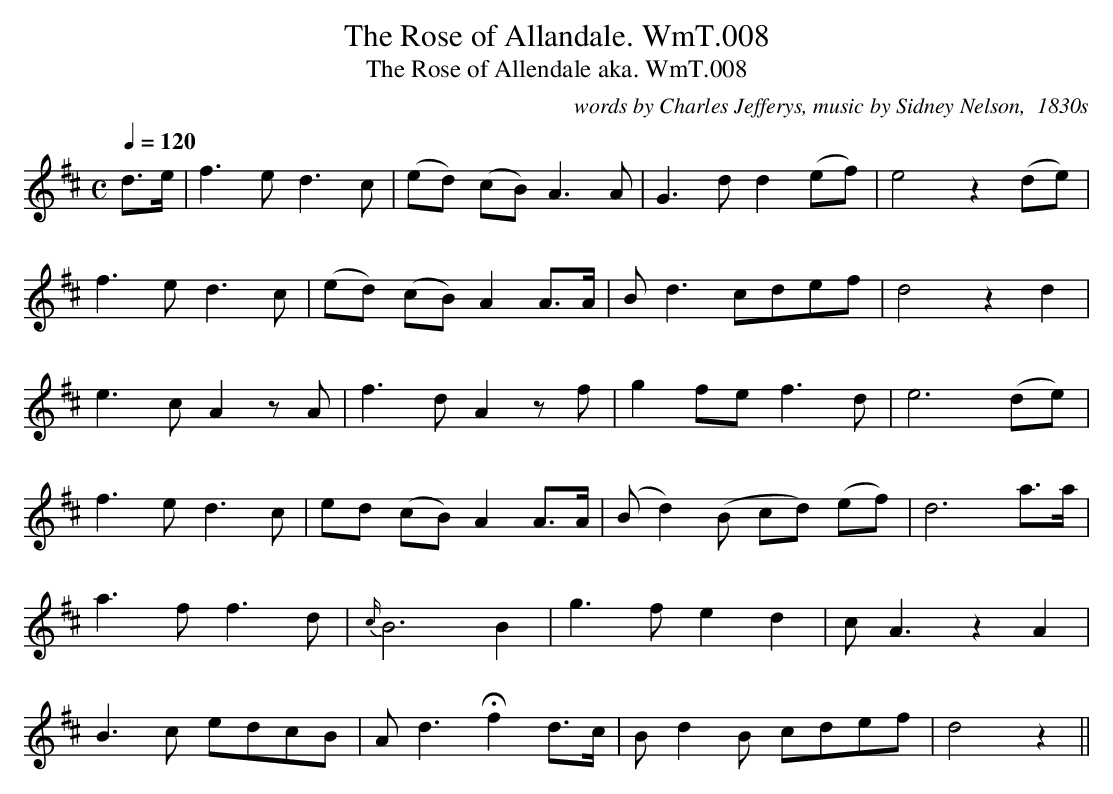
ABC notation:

X:1
T:Rose of Allandale. WmT.008, The
T:Rose of Allendale aka. WmT.008, The
C:words by Charles Jefferys, music by Sidney Nelson,  1830s
M:C
L:1/8
Q:1/4=120
K:D
d>e|f3e d3c|(ed) (cB) A3A|G3d d2 (ef)|e4z2(de)|
f3e d3c|(ed) (cB) A2 A>A|Bd3 cdef|d4 z2d2|
e3c A2 zA|f3d A2 zf|g2fe f3d|e6 (de)|
f3e d3c|ed (cB) A2 A>A|(Bd2) (B cd) (ef)|d6 a>a|
a3f f3d|{c/}B6 B2|g3f e2d2|cA3 z2A2|
B3c edcB|Ad3 Hf2 d>c|Bd2 B cdef|d4 z2||
